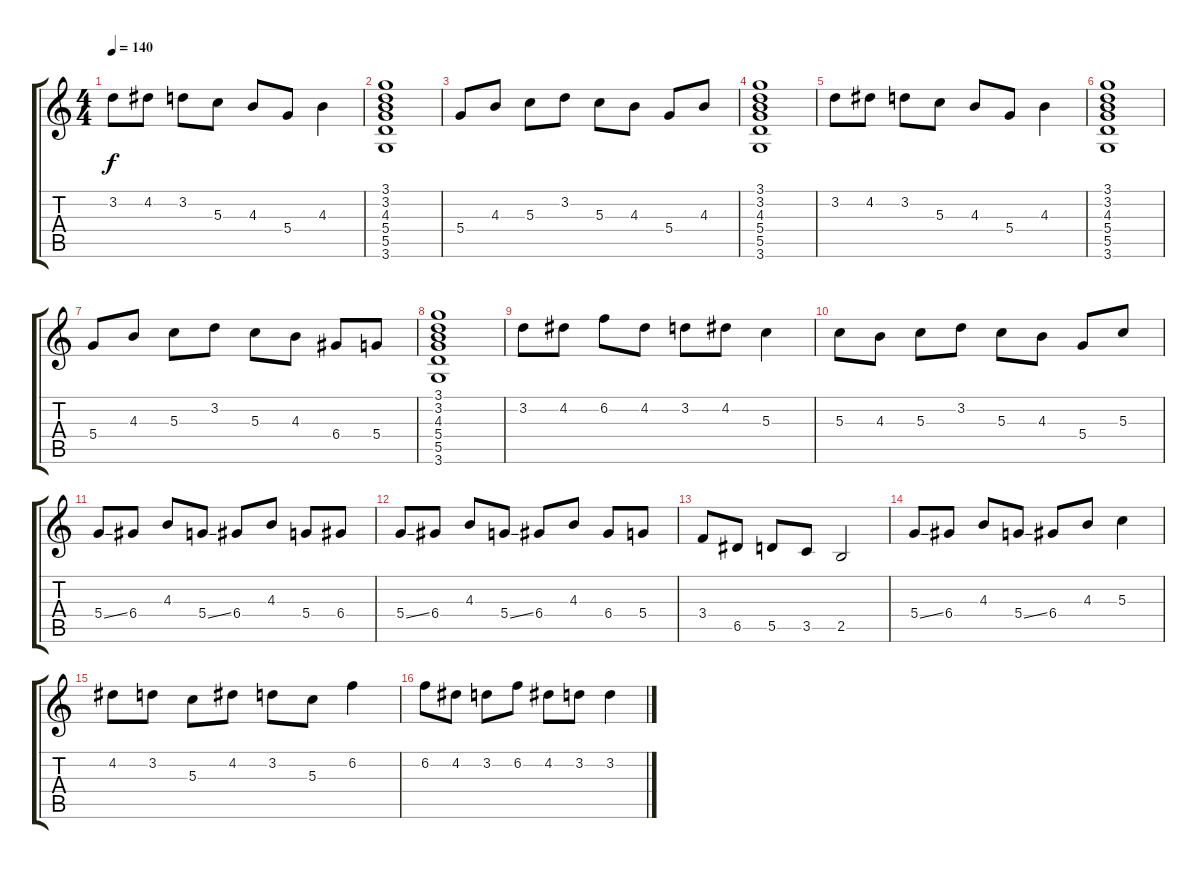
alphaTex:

\track "" {instrument acousticguitarnylon}
\staff {score tabs}
\tuning (E4 B3 G3 D3 A2 E2) {hide}
\ts (4 4)
\tempo 140
\clef g2
\ks c
3.2.8{dy f instrument acousticguitarnylon} 4.2.8 3.2.8 5.3.8 4.3.8 5.4.8 4.3.4 |
(3.1 3.2 4.3 5.4 5.5 3.6).1 |
5.4.8 4.3.8 5.3.8 3.2.8 5.3.8 4.3.8 5.4.8 4.3.8 |
(3.1 3.2 4.3 5.4 5.5 3.6).1 |
3.2.8 4.2.8 3.2.8 5.3.8 4.3.8 5.4.8 4.3.4 |
(3.1 3.2 4.3 5.4 5.5 3.6).1 |
5.4.8 4.3.8 5.3.8 3.2.8 5.3.8 4.3.8 6.4.8 5.4.8 |
(3.1 3.2 4.3 5.4 5.5 3.6).1 |
3.2.8 4.2.8 6.2.8 4.2.8 3.2.8 4.2.8 5.3.4 |
5.3.8 4.3.8 5.3.8 3.2.8 5.3.8 4.3.8 5.4.8 5.3.8 |
5.4{ss}.8 6.4.8 4.3.8 5.4{ss}.8 6.4.8 4.3.8 5.4.8 6.4.8 |
5.4{ss}.8 6.4.8 4.3.8 5.4{ss}.8 6.4.8 4.3.8 6.4.8 5.4.8 |
3.4.8 6.5.8 5.5.8 3.5.8 2.5.2 |
5.4{ss}.8 6.4.8 4.3.8 5.4{ss}.8 6.4.8 4.3.8 5.3.4 |
4.2.8 3.2.8 5.3.8 4.2.8 3.2.8 5.3.8 6.2.4 |
6.2.8 4.2.8 3.2.8 6.2.8 4.2.8 3.2.8 3.2.4
